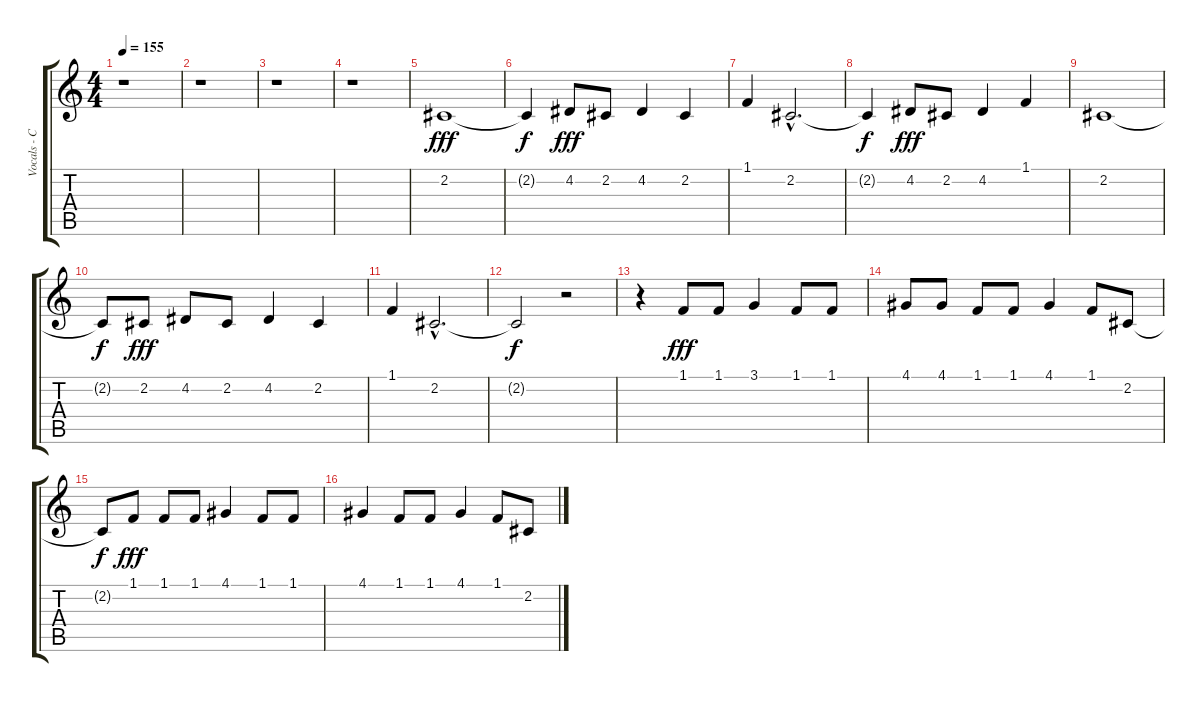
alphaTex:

\track ("Vocals - Carrie" "Vocals - C") {instrument voiceoohs}
\staff {score tabs}
\tuning (E4 B3 G3 D3 A2 E2) {hide}
\ts (4 4)
\tempo 155
\clef g2
\ks c
r.1{dy fff instrument voiceoohs} |
r.1 |
r.1 |
r.1 |
2.2.1 |
2.2{t}.4{dy f} 4.2.8{dy fff} 2.2.8 4.2.4 2.2.4 |
1.1.4 2.2{hac}.2{d} |
2.2{t}.4{dy f} 4.2.8{dy fff} 2.2.8 4.2.4 1.1.4 |
2.2.1 |
2.2{t}.8{dy f} 2.2.8{dy fff} 4.2.8 2.2.8 4.2.4 2.2.4 |
1.1.4 2.2{hac}.2{d} |
2.2{t}.2{dy f} r.2 |
r.4 1.1.8{dy fff} 1.1.8 3.1.4 1.1.8 1.1.8 |
4.1.8 4.1.8 1.1.8 1.1.8 4.1.4 1.1.8 2.2.8 |
2.2{t}.8{dy f} 1.1.8{dy fff} 1.1.8 1.1.8 4.1.4 1.1.8 1.1.8 |
4.1.4 1.1.8 1.1.8 4.1.4 1.1.8 2.2.8
